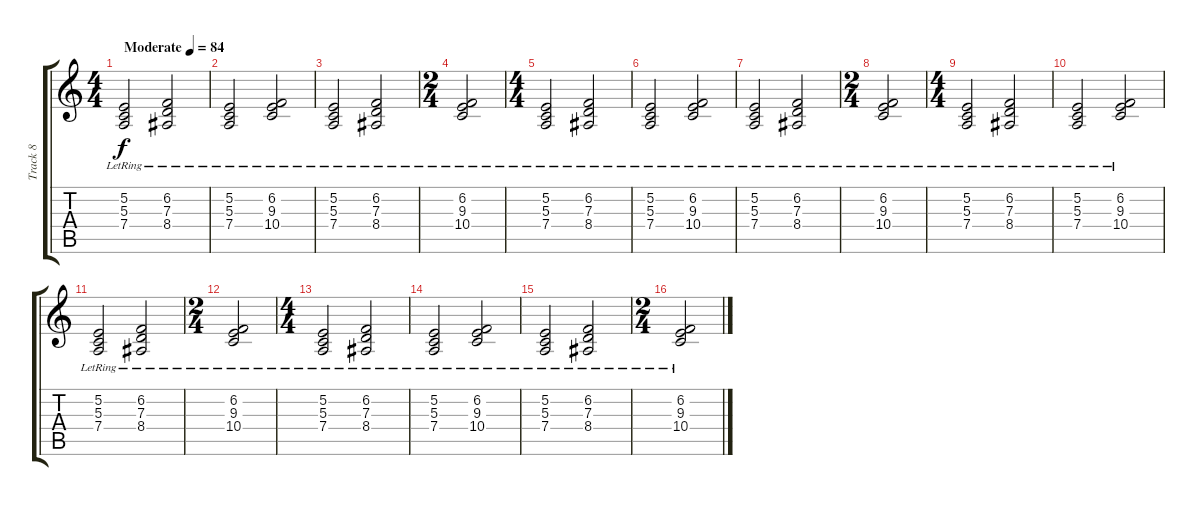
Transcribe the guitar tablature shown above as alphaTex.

\track ("Track 8" "Track 8") {instrument pad2warm}
\staff {score tabs}
\tuning (E4 B3 G3 D3 A2 E2) {hide}
\ts (4 4)
\tempo (84 "Moderate")
\clef g2
\ks c
(5.2{lr} 5.3{lr} 7.4{lr}).2{dy f instrument pad2warm} (6.2{lr} 7.3{lr} 8.4{lr}).2 |
(5.2{lr} 5.3{lr} 7.4{lr}).2 (6.2{lr} 9.3{lr} 10.4{lr}).2 |
(5.2{lr} 5.3{lr} 7.4{lr}).2 (6.2{lr} 7.3{lr} 8.4{lr}).2 |
\ts (2 4)
(6.2{lr} 9.3{lr} 10.4{lr}).2 |
\ts (4 4)
(5.2{lr} 5.3{lr} 7.4{lr}).2 (6.2{lr} 7.3{lr} 8.4{lr}).2 |
(5.2{lr} 5.3{lr} 7.4{lr}).2 (6.2{lr} 9.3{lr} 10.4{lr}).2 |
(5.2{lr} 5.3{lr} 7.4{lr}).2 (6.2{lr} 7.3{lr} 8.4{lr}).2 |
\ts (2 4)
(6.2{lr} 9.3{lr} 10.4{lr}).2 |
\ts (4 4)
(5.2{lr} 5.3{lr} 7.4{lr}).2 (6.2{lr} 7.3{lr} 8.4{lr}).2 |
(5.2{lr} 5.3{lr} 7.4{lr}).2 (6.2{lr} 9.3{lr} 10.4{lr}).2 |
(5.2{lr} 5.3{lr} 7.4{lr}).2 (6.2{lr} 7.3{lr} 8.4{lr}).2 |
\ts (2 4)
(6.2{lr} 9.3{lr} 10.4{lr}).2 |
\ts (4 4)
(5.2{lr} 5.3{lr} 7.4{lr}).2 (6.2{lr} 7.3{lr} 8.4{lr}).2 |
(5.2{lr} 5.3{lr} 7.4{lr}).2 (6.2{lr} 9.3{lr} 10.4{lr}).2 |
(5.2{lr} 5.3{lr} 7.4{lr}).2 (6.2{lr} 7.3{lr} 8.4{lr}).2 |
\ts (2 4)
(6.2{lr} 9.3{lr} 10.4{lr}).2
